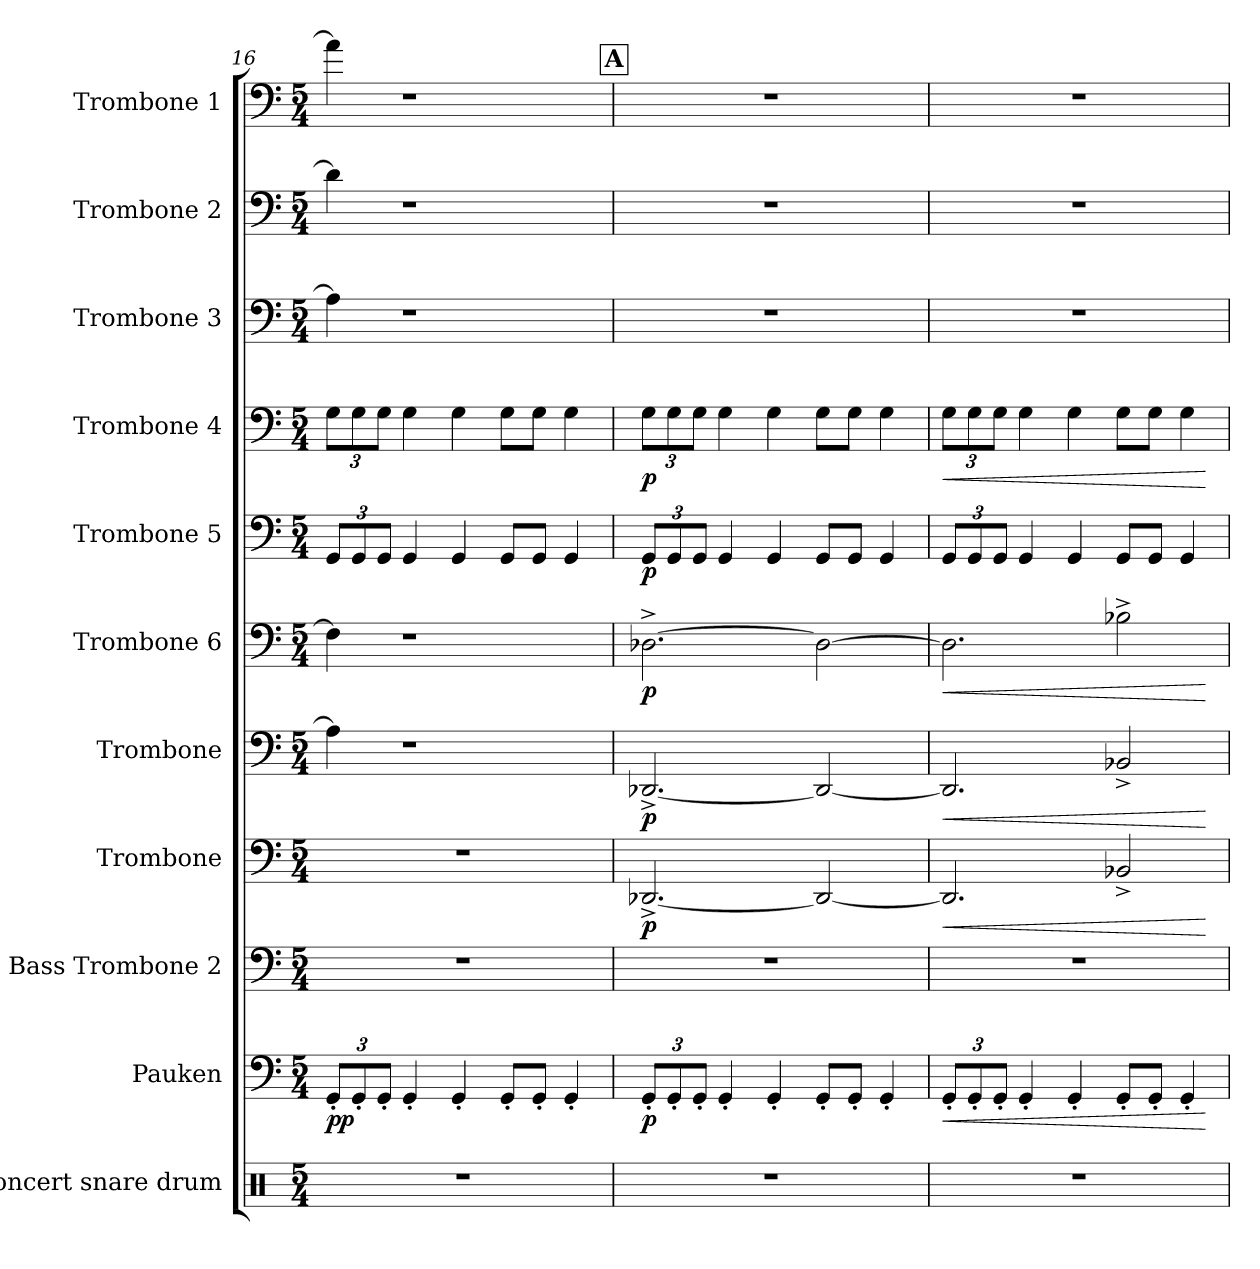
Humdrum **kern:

**kern	**kern	**dynam	**kern	**kern	**dynam	**kern	**dynam	**kern	**dynam	**kern	**dynam	**kern	**dynam	**kern	**kern	**kern
*part11	*part10	*part10	*part9	*part8	*part8	*part7	*part7	*part6	*part6	*part5	*part5	*part4	*part4	*part3	*part2	*part1
*staff11	*staff10	*staff10	*staff9	*staff8	*staff8	*staff7	*staff7	*staff6	*staff6	*staff5	*staff5	*staff4	*staff4	*staff3	*staff2	*staff1
*I"Concert snare drum	*I"Pauken	*	*I"Bass Trombone 2	*I"Trombone	*	*I"Trombone	*	*I"Trombone 6	*	*I"Trombone 5	*	*I"Trombone 4	*	*I"Trombone 3	*I"Trombone 2	*I"Trombone 1
*I'Con. sn.	*I'Pauk.	*	*I'Bass Tbn. 2	*	*	*I'Tbn. 7	*	*I'Tbn. 6	*	*I'Tbn. 5	*	*I'Tbn. 4	*	*I'Tbn. 3	*I'Tbn. 2	*I'Tbn. 1
*clefX	*clefF4	*	*clefF4	*clefF4	*	*clefF4	*	*clefF4	*	*clefF4	*	*clefF4	*	*clefF4	*clefF4	*clefF4
*k[]	*k[]	*	*k[]	*k[]	*	*k[]	*	*k[]	*	*k[]	*	*k[]	*	*k[]	*k[]	*k[]
*M5/4	*M5/4	*	*M5/4	*M5/4	*	*M5/4	*	*M5/4	*	*M5/4	*	*M5/4	*	*M5/4	*M5/4	*M5/4
*	*	*	*	*	*	*	*	*	*	*Xbrackettup	*	*Xbrackettup	*	*	*	*
=16	=16	=16	=16	=16	=16	=16	=16	=16	=16	=16	=16	=16	=16	=16	=16	=16
!	!	!LO:DY:b	!	!	!	!	!	!	!	!	!	!	!	!	!	!
4%5r	12GG'/L	pp	4%5r	4%5r	.	4A-\]	.	4F\]	.	12GG/L	.	12G\L	.	4A-\]	4d-\]	4a-\]
.	12GG'/	.	.	.	.	.	.	.	.	12GG/	.	12G\	.	.	.	.
.	12GG'/J	.	.	.	.	.	.	.	.	12GG/J	.	12G\J	.	.	.	.
.	4GG'/	.	.	.	.	1r	.	1r	.	4GG/	.	4G\	.	1r	1r	1r
.	4GG'/	.	.	.	.	.	.	.	.	4GG/	.	4G\	.	.	.	.
.	8GG'/L	.	.	.	.	.	.	.	.	8GG/L	.	8G\L	.	.	.	.
.	8GG'/J	.	.	.	.	.	.	.	.	8GG/J	.	8G\J	.	.	.	.
.	4GG'/	.	.	.	.	.	.	.	.	4GG/	.	4G\	.	.	.	.
!!LO:REH:place=s1:a:B:fs=14:t=A
=17	=17	=17	=17	=17	=17	=17	=17	=17	=17	=17	=17	=17	=17	=17	=17	=17
!	!	!LO:DY:b	!	!	!LO:DY:b	!	!LO:DY:b	!	!LO:DY:b	!	!LO:DY:b	!	!LO:DY:b	!	!	!
4%5r	12GG'/L	p	4%5r	[2.DD-X^/	p	[2.DD-X^/	p	[2.D-X^\	p	12GG/L	p	12G\L	p	4%5r	4%5r	4%5r
.	12GG'/	.	.	.	.	.	.	.	.	12GG/	.	12G\	.	.	.	.
.	12GG'/J	.	.	.	.	.	.	.	.	12GG/J	.	12G\J	.	.	.	.
.	4GG'/	.	.	.	.	.	.	.	.	4GG/	.	4G\	.	.	.	.
.	4GG'/	.	.	.	.	.	.	.	.	4GG/	.	4G\	.	.	.	.
.	8GG'/L	.	.	2DD-/_	.	2DD-/_	.	2D-\_	.	8GG/L	.	8G\L	.	.	.	.
.	8GG'/J	.	.	.	.	.	.	.	.	8GG/J	.	8G\J	.	.	.	.
.	4GG'/	.	.	.	.	.	.	.	.	4GG/	.	4G\	.	.	.	.
=18	=18	=18	=18	=18	=18	=18	=18	=18	=18	=18	=18	=18	=18	=18	=18	=18
!	!	!LO:HP:b	!	!	!LO:HP:b	!	!LO:HP:b	!	!LO:HP:b	!	!	!	!LO:HP:b	!	!	!
4%5r	12GG'/L	<	4%5r	2.DD-/]	<	2.DD-/]	<	2.D-\]	<	12GG/L	.	12G\L	<	4%5r	4%5r	4%5r
.	12GG'/	.	.	.	.	.	.	.	.	12GG/	.	12G\	.	.	.	.
.	12GG'/J	.	.	.	.	.	.	.	.	12GG/J	.	12G\J	.	.	.	.
.	4GG'/	.	.	.	.	.	.	.	.	4GG/	.	4G\	.	.	.	.
.	4GG'/	.	.	.	.	.	.	.	.	4GG/	.	4G\	.	.	.	.
.	8GG'/L	.	.	2BB-X^/	.	2BB-X^/	.	2B-X^\	.	8GG/L	.	8G\L	.	.	.	.
.	8GG'/J	.	.	.	.	.	.	.	.	8GG/J	.	8G\J	.	.	.	.
.	4GG'/	.	.	.	.	.	.	.	.	4GG/	.	4G\	.	.	.	.
.	.	[	.	.	[	.	[	.	[	.	.	.	[	.	.	.
=	=	=	=	=	=	=	=	=	=	=	=	=	=	=	=	=
*-	*-	*-	*-	*-	*-	*-	*-	*-	*-	*-	*-	*-	*-	*-	*-	*-
